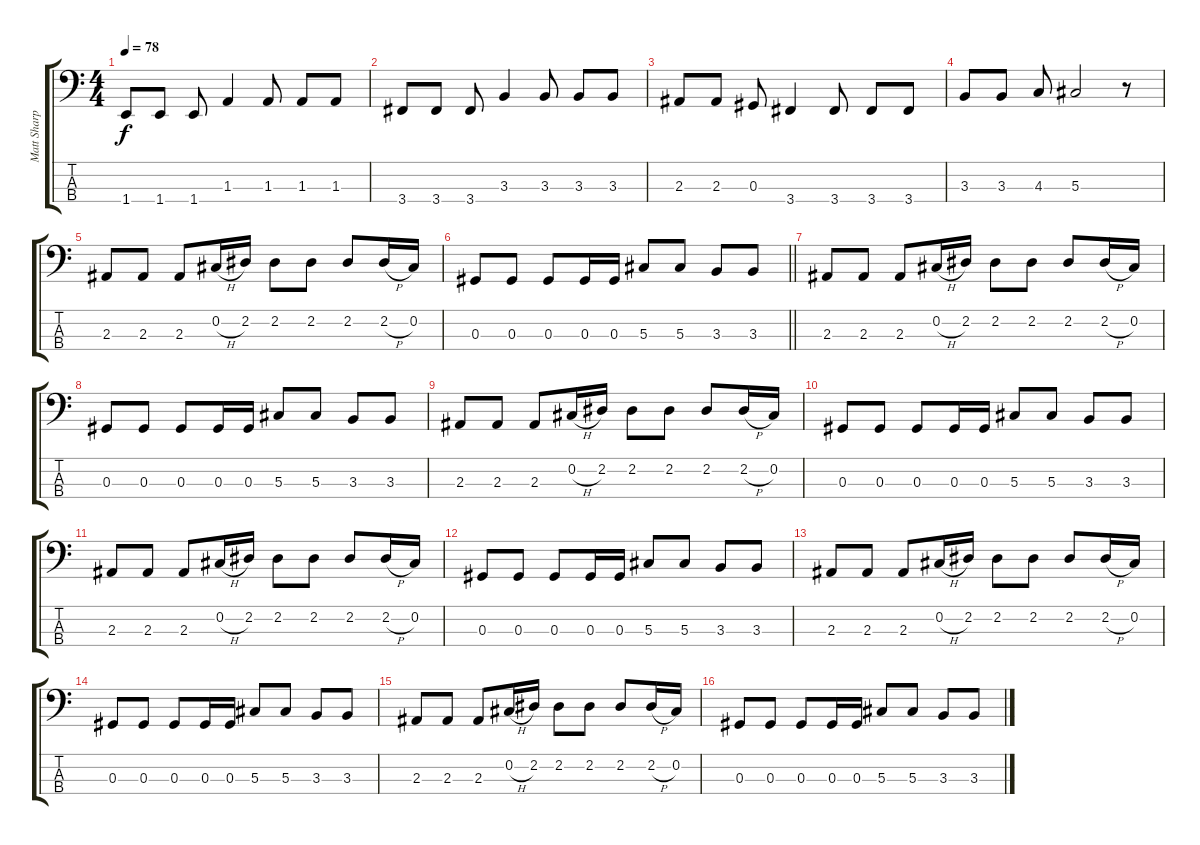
\track ("Matt Sharp" "Matt Sharp") {instrument electricbassfinger}
\staff {score tabs}
\tuning (Gb2 Db2 Ab1 Eb1) {hide}
\ts (4 4)
\tempo 78
\clef f4
\ks c
1.4.8{dy f} 1.4.8 1.4.8 1.3.4 1.3.8 1.3.8 1.3.8 |
3.4.8 3.4.8 3.4.8 3.3.4 3.3.8 3.3.8 3.3.8 |
2.3.8 2.3.8 0.3.8 3.4.4 3.4.8 3.4.8 3.4.8 |
3.3.8 3.3.8 4.3.8 5.3.2 r.8 |
2.3.8 2.3.8 2.3.8 0.2{h}.16 2.2.16 2.2.8 2.2.8 2.2.8 2.2{h}.16 0.2.16 |
\barLineRight lightlight
0.3.8 0.3.8 0.3.8 0.3.16 0.3.16 5.3.8 5.3.8 3.3.8 3.3.8 |
2.3.8 2.3.8 2.3.8 0.2{h}.16 2.2.16 2.2.8 2.2.8 2.2.8 2.2{h}.16 0.2.16 |
0.3.8 0.3.8 0.3.8 0.3.16 0.3.16 5.3.8 5.3.8 3.3.8 3.3.8 |
2.3.8 2.3.8 2.3.8 0.2{h}.16 2.2.16 2.2.8 2.2.8 2.2.8 2.2{h}.16 0.2.16 |
0.3.8 0.3.8 0.3.8 0.3.16 0.3.16 5.3.8 5.3.8 3.3.8 3.3.8 |
2.3.8 2.3.8 2.3.8 0.2{h}.16 2.2.16 2.2.8 2.2.8 2.2.8 2.2{h}.16 0.2.16 |
0.3.8 0.3.8 0.3.8 0.3.16 0.3.16 5.3.8 5.3.8 3.3.8 3.3.8 |
2.3.8 2.3.8 2.3.8 0.2{h}.16 2.2.16 2.2.8 2.2.8 2.2.8 2.2{h}.16 0.2.16 |
0.3.8 0.3.8 0.3.8 0.3.16 0.3.16 5.3.8 5.3.8 3.3.8 3.3.8 |
2.3.8 2.3.8 2.3.8 0.2{h}.16 2.2.16 2.2.8 2.2.8 2.2.8 2.2{h}.16 0.2.16 |
0.3.8 0.3.8 0.3.8 0.3.16 0.3.16 5.3.8 5.3.8 3.3.8 3.3.8
